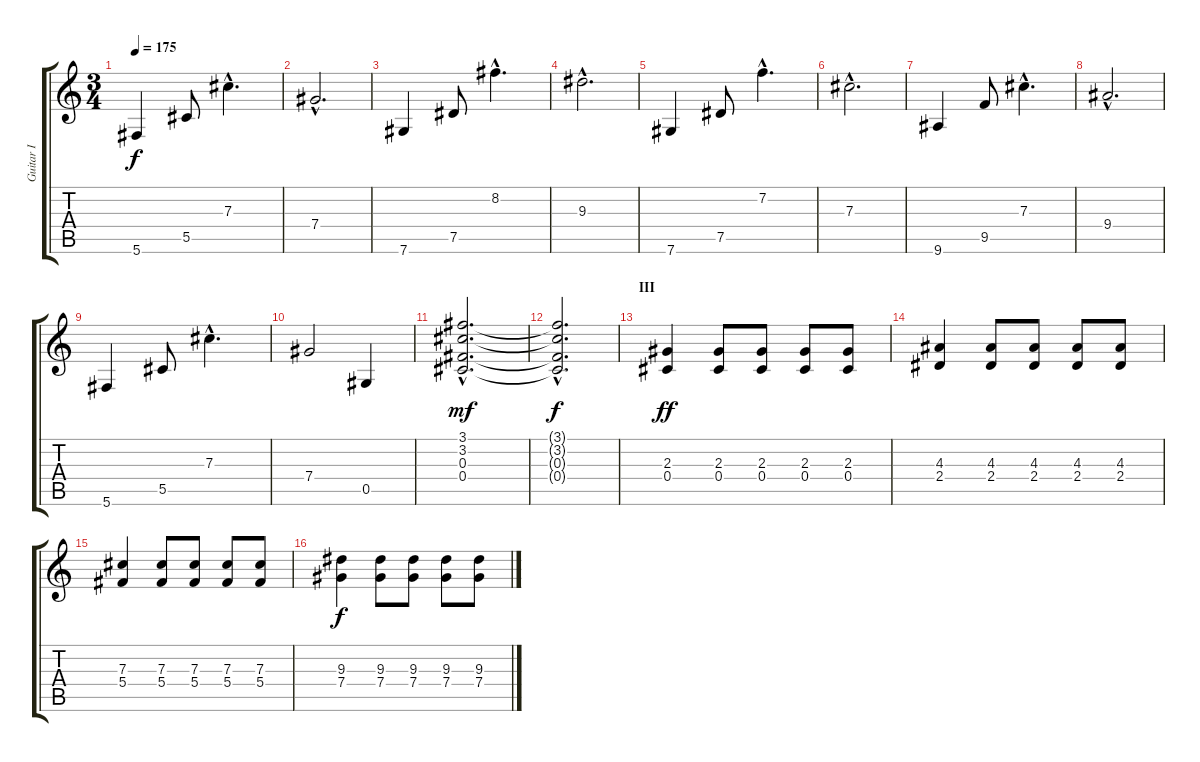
\track ("Guitar I" "Guitar I") {instrument distortionguitar}
\staff {score tabs}
\tuning (Eb4 Bb3 Gb3 Db3 Ab2 Db2) {hide}
\ts (3 4)
\tempo 175
\clef g2
\ks c
5.6.4{dy f} 5.5.8 7.3{hac}.4{d} |
7.4{hac}.2{d} |
7.6.4 7.5.8 8.2{hac}.4{d} |
9.3{hac}.2{d} |
7.6.4 7.5.8 7.2{hac}.4{d} |
7.3{hac}.2{d} |
9.6.4 9.5.8 7.3{hac}.4{d} |
9.4{hac}.2{d} |
5.6.4 5.5.8 7.3{hac}.4{d} |
7.4.2 0.5.4 |
(3.1{hac} 3.2{hac} 0.3{hac} 0.4{hac}).2{d dy mf} |
(3.1{t} 3.2{t} 0.3{hac t} 0.4{hac t}).2{d dy f} |
\section ("" "III")
(2.3 0.4).4{dy ff} (2.3 0.4).8 (2.3 0.4).8 (2.3 0.4).8 (2.3 0.4).8 |
(4.3 2.4).4 (4.3 2.4).8 (4.3 2.4).8 (4.3 2.4).8 (4.3 2.4).8 |
(7.3 5.4).4 (7.3 5.4).8 (7.3 5.4).8 (7.3 5.4).8 (7.3 5.4).8 |
(9.3 7.4).4{dy f} (9.3 7.4).8 (9.3 7.4).8 (9.3 7.4).8 (9.3 7.4).8
